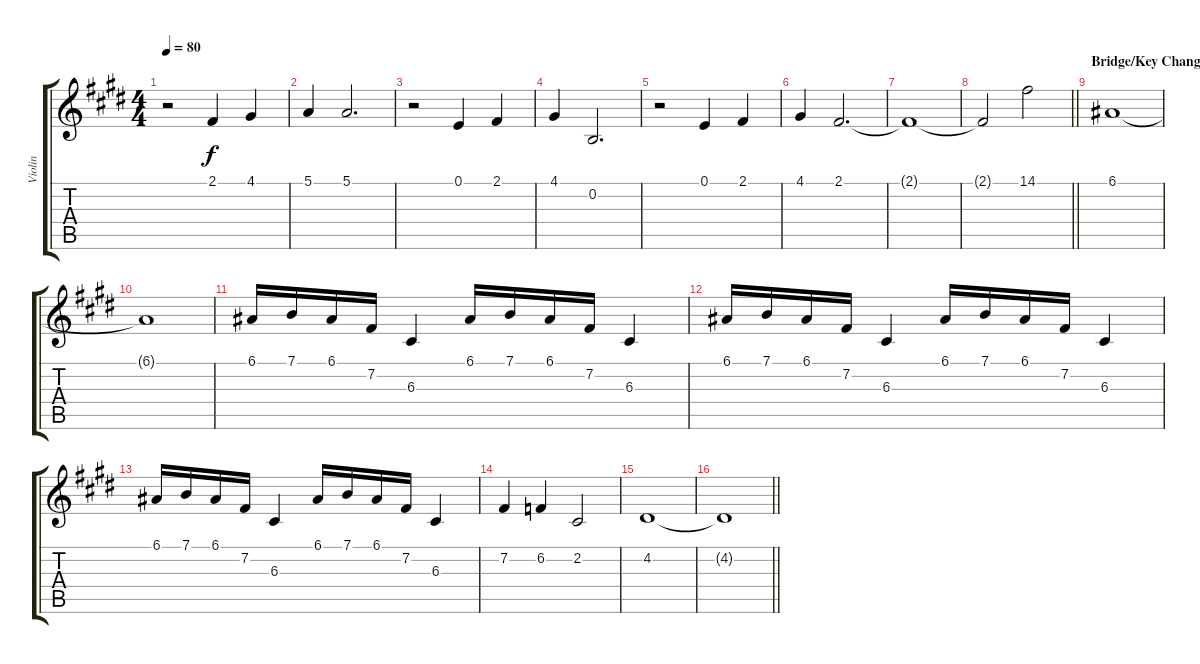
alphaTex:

\track ("Violin" "Violin") {instrument violin}
\staff {score tabs}
\tuning (E4 B3 G3 D3 A2 E2) {hide}
\ts (4 4)
\tempo 80
\clef g2
\ks e
r.2{dy f} 2.1.4 4.1.4 |
5.1.4 5.1.2{d} |
r.2 0.1.4 2.1.4 |
4.1.4 0.2.2{d} |
r.2 0.1.4 2.1.4 |
4.1.4 2.1.2{d} |
2.1{t}.1 |
\barLineRight lightlight
2.1{t}.2 14.1.2 |
\section ("" "Bridge/Key Change")
6.1.1 |
6.1{t}.1 |
6.1.16 7.1.16 6.1.16 7.2.16 6.3.4 6.1.16 7.1.16 6.1.16 7.2.16 6.3.4 |
6.1.16 7.1.16 6.1.16 7.2.16 6.3.4 6.1.16 7.1.16 6.1.16 7.2.16 6.3.4 |
6.1.16 7.1.16 6.1.16 7.2.16 6.3.4 6.1.16 7.1.16 6.1.16 7.2.16 6.3.4 |
7.2.4 6.2.4 2.2.2 |
4.2.1 |
\barLineRight lightlight
4.2{t}.1
